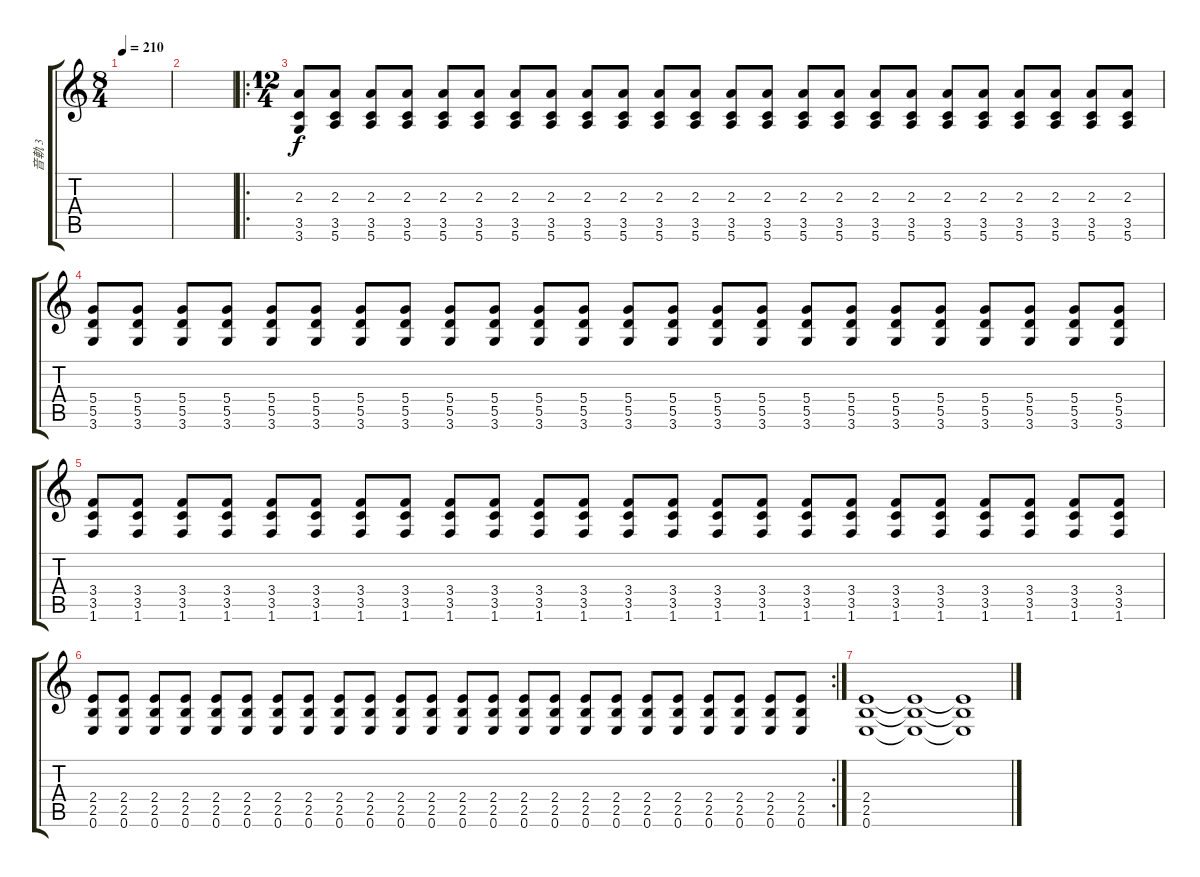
\track ("音軌 3" "音軌 3") {instrument distortionguitar}
\staff {score tabs}
\tuning (E4 B3 G3 D3 A2 E2) {hide}
\ts (8 4)
\tempo 210
\clef g2
\ks c
|
|
\ro
\ts (12 4)
(2.3 3.5 3.6).8 (2.3 3.5 5.6).8 (2.3 3.5 5.6).8 (2.3 3.5 5.6).8 (2.3 3.5 5.6).8 (2.3 3.5 5.6).8 (2.3 3.5 5.6).8 (2.3 3.5 5.6).8 (2.3 3.5 5.6).8 (2.3 3.5 5.6).8 (2.3 3.5 5.6).8 (2.3 3.5 5.6).8 (2.3 3.5 5.6).8 (2.3 3.5 5.6).8 (2.3 3.5 5.6).8 (2.3 3.5 5.6).8 (2.3 3.5 5.6).8 (2.3 3.5 5.6).8 (2.3 3.5 5.6).8 (2.3 3.5 5.6).8 (2.3 3.5 5.6).8 (2.3 3.5 5.6).8 (2.3 3.5 5.6).8 (2.3 3.5 5.6).8 |
(5.4 5.5 3.6).8 (5.4 5.5 3.6).8 (5.4 5.5 3.6).8 (5.4 5.5 3.6).8 (5.4 5.5 3.6).8 (5.4 5.5 3.6).8 (5.4 5.5 3.6).8 (5.4 5.5 3.6).8 (5.4 5.5 3.6).8 (5.4 5.5 3.6).8 (5.4 5.5 3.6).8 (5.4 5.5 3.6).8 (5.4 5.5 3.6).8 (5.4 5.5 3.6).8 (5.4 5.5 3.6).8 (5.4 5.5 3.6).8 (5.4 5.5 3.6).8 (5.4 5.5 3.6).8 (5.4 5.5 3.6).8 (5.4 5.5 3.6).8 (5.4 5.5 3.6).8 (5.4 5.5 3.6).8 (5.4 5.5 3.6).8 (5.4 5.5 3.6).8 |
(3.4 3.5 1.6).8 (3.4 3.5 1.6).8 (3.4 3.5 1.6).8 (3.4 3.5 1.6).8 (3.4 3.5 1.6).8 (3.4 3.5 1.6).8 (3.4 3.5 1.6).8 (3.4 3.5 1.6).8 (3.4 3.5 1.6).8 (3.4 3.5 1.6).8 (3.4 3.5 1.6).8 (3.4 3.5 1.6).8 (3.4 3.5 1.6).8 (3.4 3.5 1.6).8 (3.4 3.5 1.6).8 (3.4 3.5 1.6).8 (3.4 3.5 1.6).8 (3.4 3.5 1.6).8 (3.4 3.5 1.6).8 (3.4 3.5 1.6).8 (3.4 3.5 1.6).8 (3.4 3.5 1.6).8 (3.4 3.5 1.6).8 (3.4 3.5 1.6).8 |
\rc 2
(2.4 2.5 0.6).8 (2.4 2.5 0.6).8 (2.4 2.5 0.6).8 (2.4 2.5 0.6).8 (2.4 2.5 0.6).8 (2.4 2.5 0.6).8 (2.4 2.5 0.6).8 (2.4 2.5 0.6).8 (2.4 2.5 0.6).8 (2.4 2.5 0.6).8 (2.4 2.5 0.6).8 (2.4 2.5 0.6).8 (2.4 2.5 0.6).8 (2.4 2.5 0.6).8 (2.4 2.5 0.6).8 (2.4 2.5 0.6).8 (2.4 2.5 0.6).8 (2.4 2.5 0.6).8 (2.4 2.5 0.6).8 (2.4 2.5 0.6).8 (2.4 2.5 0.6).8 (2.4 2.5 0.6).8 (2.4 2.5 0.6).8 (2.4 2.5 0.6).8 |
(2.4 2.5 0.6).1 (2.4{t} 2.5{t} 0.6{t}).1 (2.4{t} 2.5{t} 0.6{t}).1
